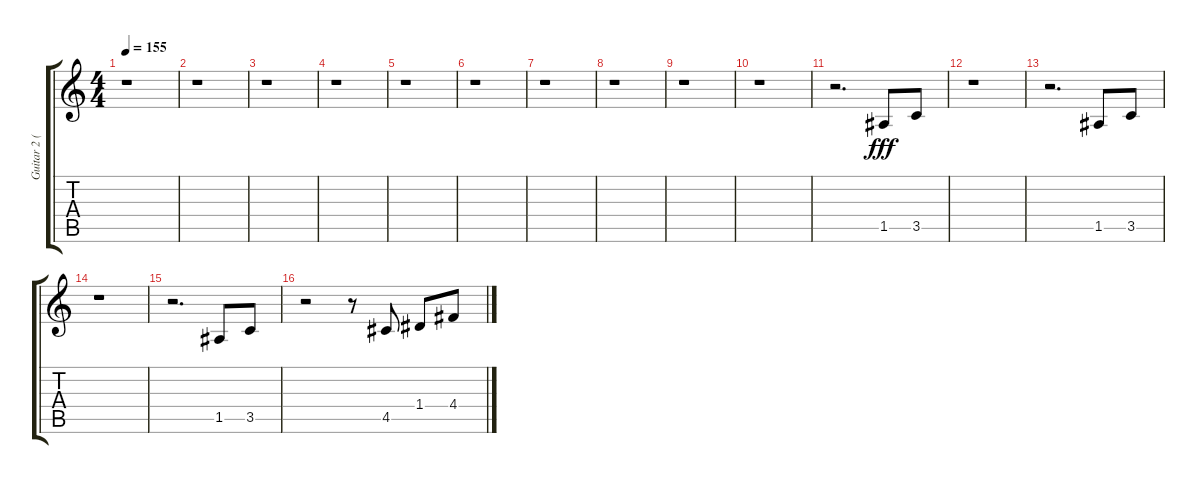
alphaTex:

\track ("Guitar 2 (EFX)" "Guitar 2 (") {instrument distortionguitar}
\staff {score tabs}
\tuning (E4 B3 G3 D3 A2 E2) {hide}
\ts (4 4)
\tempo 155
\clef g2
\ks c
r.1{dy ff} |
r.1 |
r.1 |
r.1 |
r.1 |
r.1 |
r.1 |
r.1 |
r.1 |
r.1 |
r.2{d} 1.5.8{dy fff} 3.5.8 |
r.1 |
r.2{d} 1.5.8 3.5.8 |
r.1 |
r.2{d} 1.5.8 3.5.8 |
r.2 r.8 4.5.8 1.4.8 4.4.8
